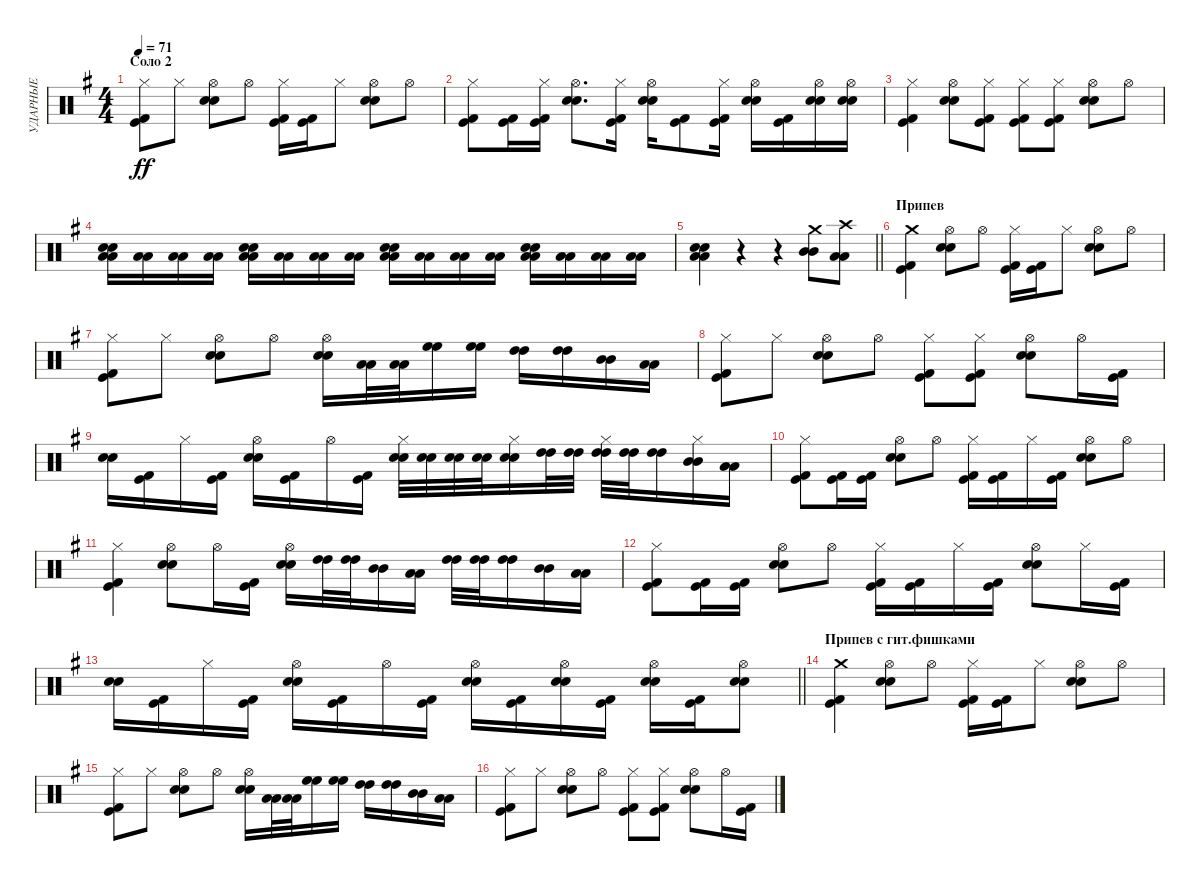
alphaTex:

\track ("УДАРНЫЕ" "УДАРНЫЕ") {instrument percussion}
\staff {score}
\articulation defaults
\ts (4 4)
\section ("" "Соло 2")
\tempo 71
\clef neutral
\ks eminor
("Hi-Hat (closed)" "Kick (hit)" "Kick (hit) 2").8{dy ff} "Hi-Hat (closed)".8 ("Hi-Hat (open)" "Electric Snare (hit)" "Snare (hit) 2").8 "Hi-Hat (open)".8 ("Hi-Hat (closed)" "Kick (hit)" "Kick (hit) 2").16 ("Kick (hit)" "Kick (hit) 2").16 "Hi-Hat (closed)".8 ("Hi-Hat (open)" "Snare (hit) 2" "Electric Snare (hit)").8 "Hi-Hat (open)".8 |
("Hi-Hat (closed)" "Kick (hit)" "Kick (hit) 2").8 ("Kick (hit)" "Kick (hit) 2").16 ("Hi-Hat (closed)" "Kick (hit)" "Kick (hit) 2").16 ("Hi-Hat (open)" "Electric Snare (hit)" "Snare (hit) 2").8{d} ("Hi-Hat (closed)" "Kick (hit)" "Kick (hit) 2").16 ("Hi-Hat (open)" "Electric Snare (hit)" "Snare (hit) 2").16 ("Kick (hit)" "Kick (hit) 2").8 ("Hi-Hat (closed)" "Kick (hit)" "Kick (hit) 2").16 ("Hi-Hat (open)" "Electric Snare (hit)" "Snare (hit) 2").16 ("Kick (hit)" "Kick (hit) 2").16 ("Hi-Hat (open)" "Electric Snare (hit)" "Snare (hit) 2").16 ("Hi-Hat (open)" "Electric Snare (hit)" "Snare (hit) 2").16 |
("Hi-Hat (closed)" "Kick (hit)" "Kick (hit) 2").4 ("Hi-Hat (open)" "Electric Snare (hit)" "Snare (hit) 2").8 ("Hi-Hat (closed)" "Kick (hit)" "Kick (hit) 2").8 ("Hi-Hat (closed)" "Kick (hit)" "Kick (hit) 2").8 ("Hi-Hat (closed)" "Kick (hit)" "Kick (hit) 2").8 ("Hi-Hat (open)" "Electric Snare (hit)" "Snare (hit) 2").8 "Hi-Hat (open)".8 |
("Low Tom (hit)" "Low Tom (hit)" "Snare (hit) 2" "Electric Snare (hit)").16 ("Low Tom (hit)" "Low Tom (hit)").16 ("Low Tom (hit)" "Low Tom (hit)").16 ("Low Tom (hit)" "Low Tom (hit)").16 ("Low Tom (hit)" "Low Tom (hit)" "Snare (hit) 2" "Electric Snare (hit)").16 ("Low Tom (hit)" "Low Tom (hit)").16 ("Low Tom (hit)" "Low Tom (hit)").16 ("Low Tom (hit)" "Low Tom (hit)").16 ("Low Tom (hit)" "Low Tom (hit)" "Snare (hit) 2" "Electric Snare (hit)").16 ("Low Tom (hit)" "Low Tom (hit)").16 ("Low Tom (hit)" "Low Tom (hit)").16 ("Low Tom (hit)" "Low Tom (hit)").16 ("Low Tom (hit)" "Low Tom (hit)" "Snare (hit) 2" "Electric Snare (hit)").16 ("Low Tom (hit)" "Low Tom (hit)").16 ("Low Tom (hit)" "Low Tom (hit)").16 ("Low Tom (hit)" "Low Tom (hit)").16 |
\barLineRight lightlight
("Low Tom (hit)" "Low Tom (hit)" "Snare (hit) 2" "Electric Snare (hit)").4 r.4 r.4 ("Mid Tom (hit)" "Mid Tom (hit)" "Crash medium (hit)").8 ("Low Tom (hit)" "Low Tom (hit)" "Crash high (hit)").8 |
\section ("" "Припев")
("Crash medium (hit)" "Kick (hit)" "Kick (hit) 2").4 ("Hi-Hat (open)" "Electric Snare (hit)" "Snare (hit) 2").8 "Hi-Hat (open)".8 ("Hi-Hat (closed)" "Kick (hit)" "Kick (hit) 2").16 ("Kick (hit)" "Kick (hit) 2").16 "Hi-Hat (closed)".8 ("Hi-Hat (open)" "Electric Snare (hit)" "Snare (hit) 2").8 "Hi-Hat (open)".8 |
("Hi-Hat (closed)" "Kick (hit)" "Kick (hit) 2").8 "Hi-Hat (closed)".8 ("Hi-Hat (open)" "Electric Snare (hit)" "Snare (hit) 2").8 "Hi-Hat (open)".8 ("Hi-Hat (open)" "Electric Snare (hit)" "Snare (hit) 2").16 ("Low Tom (hit)" "Low Tom (hit)").32 ("Low Tom (hit)" "Low Tom (hit)").32 ("High Floor Tom (hit)" "High Floor Tom (hit)").16 ("High Floor Tom (hit)" "High Floor Tom (hit)").16 ("High Tom (hit)" "High Tom (hit)").16 ("High Tom (hit)" "High Tom (hit)").16 ("Mid Tom (hit)" "Mid Tom (hit)").16 ("Low Tom (hit)" "Low Tom (hit)").16 |
("Hi-Hat (closed)" "Kick (hit)" "Kick (hit) 2").8 "Hi-Hat (closed)".8 ("Hi-Hat (open)" "Electric Snare (hit)" "Snare (hit) 2").8 "Hi-Hat (open)".8 ("Hi-Hat (closed)" "Kick (hit)" "Kick (hit) 2").8 ("Hi-Hat (closed)" "Kick (hit)" "Kick (hit) 2").8 ("Hi-Hat (open)" "Electric Snare (hit)" "Snare (hit) 2").8 "Hi-Hat (open)".16 ("Kick (hit)" "Kick (hit) 2").16 |
("Electric Snare (hit)" "Snare (hit) 2").16 ("Kick (hit)" "Kick (hit) 2").16 "Hi-Hat (closed)".16 ("Kick (hit)" "Kick (hit) 2").16 ("Hi-Hat (open)" "Electric Snare (hit)" "Snare (hit) 2").16 ("Kick (hit)" "Kick (hit) 2").16 "Hi-Hat (open)".16 ("Kick (hit)" "Kick (hit) 2").16 ("Hi-Hat (closed)" "Snare (hit) 2" "Electric Snare (hit)").32 ("Snare (hit) 2" "Electric Snare (hit)").32 ("Snare (hit) 2" "Electric Snare (hit)").32 ("Snare (hit) 2" "Electric Snare (hit)").32 ("Hi-Hat (closed)" "Snare (hit) 2" "Electric Snare (hit)").16 ("High Tom (hit)" "High Tom (hit)").32 ("High Tom (hit)" "High Tom (hit)").32 ("Hi-Hat (closed)" "High Tom (hit)" "High Tom (hit)").32 ("High Tom (hit)" "High Tom (hit)").32 ("High Tom (hit)" "High Tom (hit)").16 ("Hi-Hat (closed)" "Mid Tom (hit)" "Mid Tom (hit)").16 ("Low Tom (hit)" "Low Tom (hit)").16 |
("Hi-Hat (closed)" "Kick (hit)" "Kick (hit) 2").8 ("Kick (hit)" "Kick (hit) 2").16 ("Kick (hit)" "Kick (hit) 2").16 ("Hi-Hat (open)" "Electric Snare (hit)" "Snare (hit) 2").8 "Hi-Hat (open)".8 ("Hi-Hat (closed)" "Kick (hit)" "Kick (hit) 2").16 ("Kick (hit)" "Kick (hit) 2").16 "Hi-Hat (closed)".16 ("Kick (hit)" "Kick (hit) 2").16 ("Hi-Hat (open)" "Electric Snare (hit)" "Snare (hit) 2").8 "Hi-Hat (open)".8 |
("Hi-Hat (closed)" "Kick (hit)" "Kick (hit) 2").4 ("Hi-Hat (open)" "Electric Snare (hit)" "Snare (hit) 2").8 "Hi-Hat (open)".16 ("Kick (hit)" "Kick (hit) 2").16 ("Hi-Hat (open)" "Snare (hit) 2" "Electric Snare (hit)").16 ("High Tom (hit)" "High Tom (hit)").32 ("High Tom (hit)" "High Tom (hit)").32 ("Mid Tom (hit)" "Mid Tom (hit)").16 ("Low Tom (hit)" "Low Tom (hit)").16 ("High Tom (hit)" "High Tom (hit)").32 ("High Tom (hit)" "High Tom (hit)").32 ("High Tom (hit)" "High Tom (hit)").16 ("Mid Tom (hit)" "Mid Tom (hit)").16 ("Low Tom (hit)" "Low Tom (hit)").16 |
("Hi-Hat (closed)" "Kick (hit)" "Kick (hit) 2").8 ("Kick (hit)" "Kick (hit) 2").16 ("Kick (hit)" "Kick (hit) 2").16 ("Hi-Hat (open)" "Electric Snare (hit)" "Snare (hit) 2").8 "Hi-Hat (open)".8 ("Hi-Hat (closed)" "Kick (hit)" "Kick (hit) 2").16 ("Kick (hit)" "Kick (hit) 2").16 "Hi-Hat (closed)".16 ("Kick (hit)" "Kick (hit) 2").16 ("Hi-Hat (open)" "Electric Snare (hit)" "Snare (hit) 2").8 "Hi-Hat (closed)".16 ("Kick (hit)" "Kick (hit) 2").16 |
\barLineRight lightlight
("Electric Snare (hit)" "Snare (hit) 2").16 ("Kick (hit)" "Kick (hit) 2").16 "Hi-Hat (closed)".16 ("Kick (hit)" "Kick (hit) 2").16 ("Hi-Hat (open)" "Snare (hit) 2" "Electric Snare (hit)").16 ("Kick (hit)" "Kick (hit) 2").16 "Hi-Hat (open)".16 ("Kick (hit)" "Kick (hit) 2").16 ("Hi-Hat (open)" "Electric Snare (hit)" "Snare (hit) 2").16 ("Kick (hit)" "Kick (hit) 2").16 ("Hi-Hat (open)" "Electric Snare (hit)" "Snare (hit) 2").16 ("Kick (hit)" "Kick (hit) 2").16 ("Hi-Hat (open)" "Electric Snare (hit)" "Snare (hit) 2").16 ("Kick (hit)" "Kick (hit) 2").16 ("Hi-Hat (open)" "Electric Snare (hit)" "Snare (hit) 2").8 |
\section ("" "Припев с гит.фишками")
("Crash medium (hit)" "Kick (hit)" "Kick (hit) 2").4 ("Hi-Hat (open)" "Electric Snare (hit)" "Snare (hit) 2").8 "Hi-Hat (open)".8 ("Hi-Hat (closed)" "Kick (hit)" "Kick (hit) 2").16 ("Kick (hit)" "Kick (hit) 2").16 "Hi-Hat (closed)".8 ("Hi-Hat (open)" "Electric Snare (hit)" "Snare (hit) 2").8 "Hi-Hat (open)".8 |
("Hi-Hat (closed)" "Kick (hit)" "Kick (hit) 2").8 "Hi-Hat (closed)".8 ("Hi-Hat (open)" "Electric Snare (hit)" "Snare (hit) 2").8 "Hi-Hat (open)".8 ("Hi-Hat (open)" "Electric Snare (hit)" "Snare (hit) 2").16 ("Low Tom (hit)" "Low Tom (hit)").32 ("Low Tom (hit)" "Low Tom (hit)").32 ("High Floor Tom (hit)" "High Floor Tom (hit)").16 ("High Floor Tom (hit)" "High Floor Tom (hit)").16 ("High Tom (hit)" "High Tom (hit)").16 ("High Tom (hit)" "High Tom (hit)").16 ("Mid Tom (hit)" "Mid Tom (hit)").16 ("Low Tom (hit)" "Low Tom (hit)").16 |
("Hi-Hat (closed)" "Kick (hit)" "Kick (hit) 2").8 "Hi-Hat (closed)".8 ("Hi-Hat (open)" "Electric Snare (hit)" "Snare (hit) 2").8 "Hi-Hat (open)".8 ("Hi-Hat (closed)" "Kick (hit)" "Kick (hit) 2").8 ("Hi-Hat (closed)" "Kick (hit)" "Kick (hit) 2").8 ("Hi-Hat (open)" "Electric Snare (hit)" "Snare (hit) 2").8 "Hi-Hat (open)".16 ("Kick (hit)" "Kick (hit) 2").16
